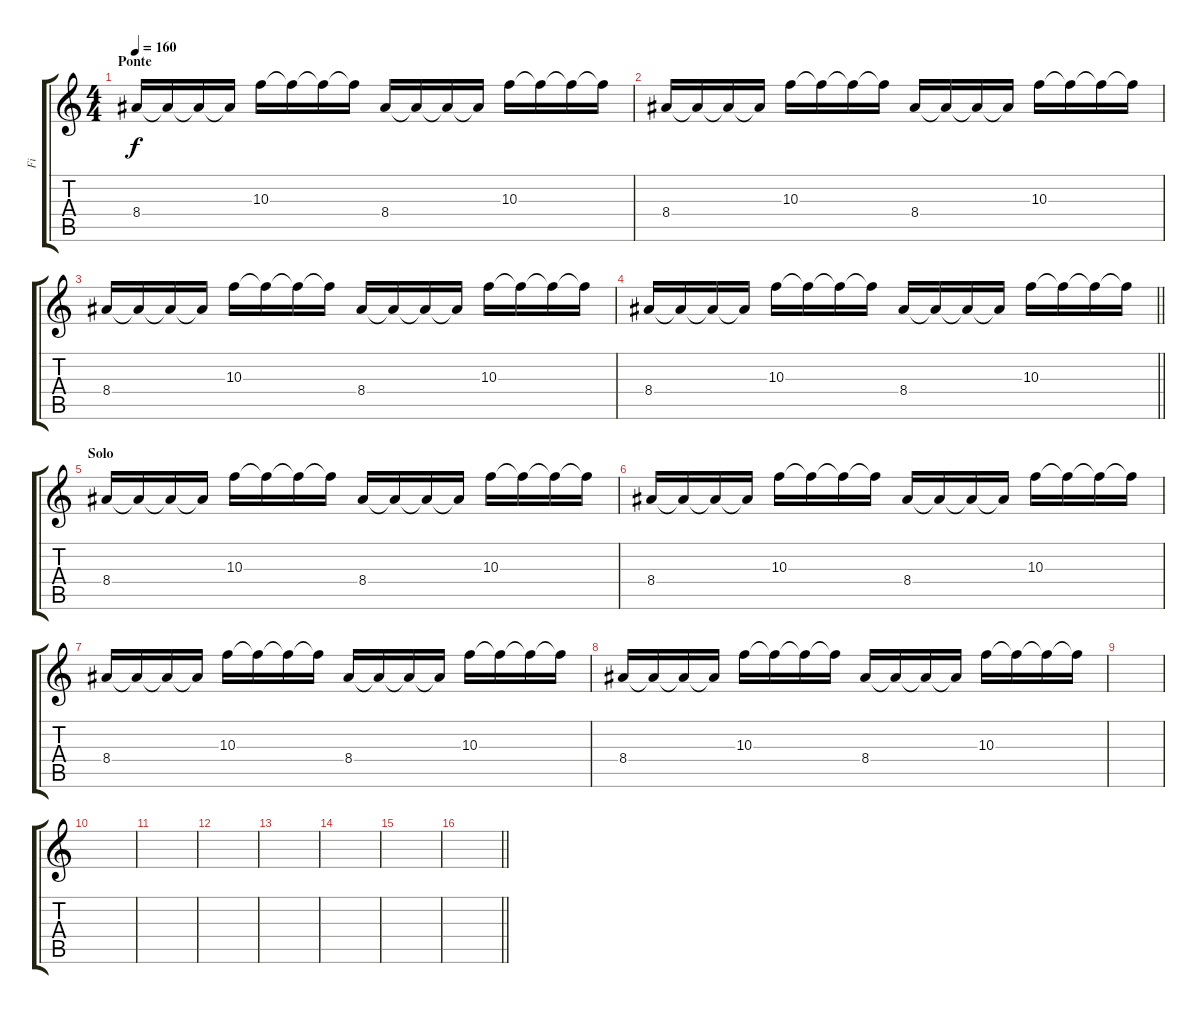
\track ("Fi" "Fi") {instrument electricguitarjazz}
\staff {score tabs}
\tuning (E4 B3 G3 D3 A2 E2) {hide}
\ts (4 4)
\section ("" "Ponte")
\tempo 160
\clef g2
\ks c
8.4.16{dy f} 8.4{t}.16 8.4{t}.16 8.4{t}.16 10.3.16 10.3{t}.16 10.3{t}.16 10.3{t}.16 8.4.16 8.4{t}.16 8.4{t}.16 8.4{t}.16 10.3.16 10.3{t}.16 10.3{t}.16 10.3{t}.16 |
8.4.16 8.4{t}.16 8.4{t}.16 8.4{t}.16 10.3.16 10.3{t}.16 10.3{t}.16 10.3{t}.16 8.4.16 8.4{t}.16 8.4{t}.16 8.4{t}.16 10.3.16 10.3{t}.16 10.3{t}.16 10.3{t}.16 |
8.4.16 8.4{t}.16 8.4{t}.16 8.4{t}.16 10.3.16 10.3{t}.16 10.3{t}.16 10.3{t}.16 8.4.16 8.4{t}.16 8.4{t}.16 8.4{t}.16 10.3.16 10.3{t}.16 10.3{t}.16 10.3{t}.16 |
\barLineRight lightlight
8.4.16 8.4{t}.16 8.4{t}.16 8.4{t}.16 10.3.16 10.3{t}.16 10.3{t}.16 10.3{t}.16 8.4.16 8.4{t}.16 8.4{t}.16 8.4{t}.16 10.3.16 10.3{t}.16 10.3{t}.16 10.3{t}.16 |
\section ("" "Solo")
8.4.16 8.4{t}.16 8.4{t}.16 8.4{t}.16 10.3.16 10.3{t}.16 10.3{t}.16 10.3{t}.16 8.4.16 8.4{t}.16 8.4{t}.16 8.4{t}.16 10.3.16 10.3{t}.16 10.3{t}.16 10.3{t}.16 |
8.4.16 8.4{t}.16 8.4{t}.16 8.4{t}.16 10.3.16 10.3{t}.16 10.3{t}.16 10.3{t}.16 8.4.16 8.4{t}.16 8.4{t}.16 8.4{t}.16 10.3.16 10.3{t}.16 10.3{t}.16 10.3{t}.16 |
8.4.16 8.4{t}.16 8.4{t}.16 8.4{t}.16 10.3.16 10.3{t}.16 10.3{t}.16 10.3{t}.16 8.4.16 8.4{t}.16 8.4{t}.16 8.4{t}.16 10.3.16 10.3{t}.16 10.3{t}.16 10.3{t}.16 |
8.4.16 8.4{t}.16 8.4{t}.16 8.4{t}.16 10.3.16 10.3{t}.16 10.3{t}.16 10.3{t}.16 8.4.16 8.4{t}.16 8.4{t}.16 8.4{t}.16 10.3.16 10.3{t}.16 10.3{t}.16 10.3{t}.16 |
|
|
|
|
|
|
|
\barLineRight lightlight
